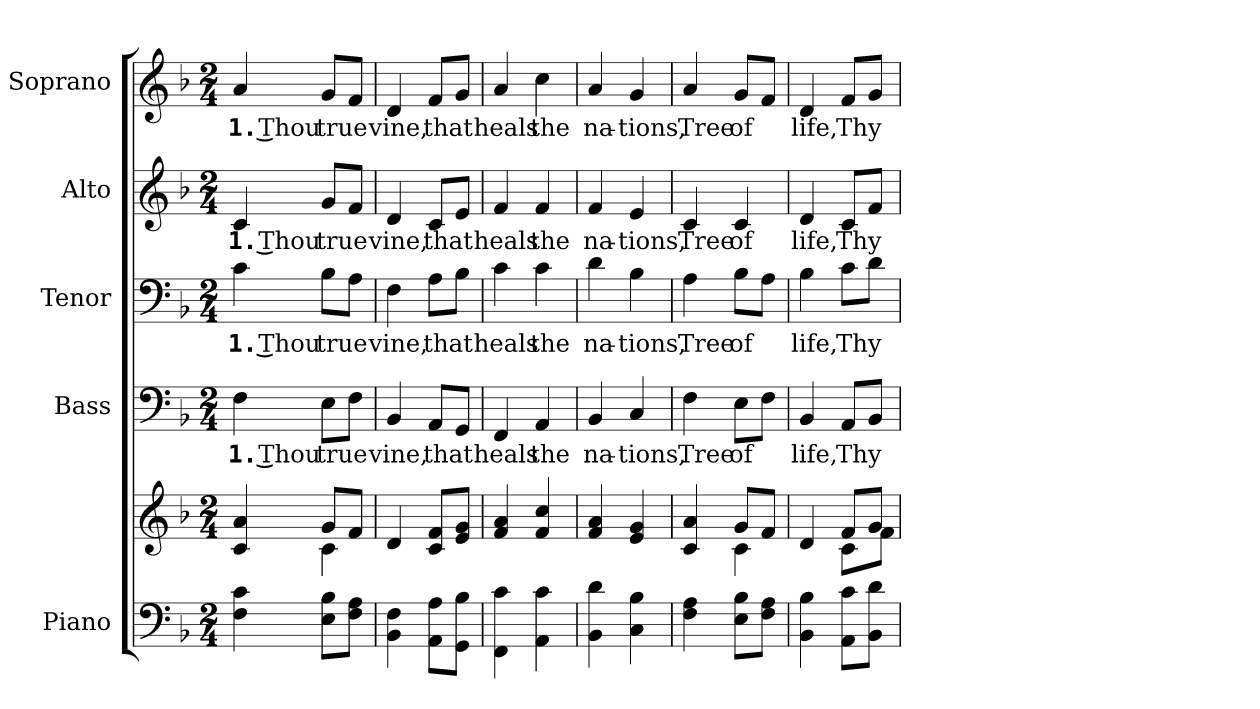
**kern	**kern	**kern	**text	**kern	**text	**kern	**text	**kern	**text
*part5	*part5	*part4	*part4	*part3	*part3	*part2	*part2	*part1	*part1
*staff6	*staff5	*staff4	*staff4	*staff3	*staff3	*staff2	*staff2	*staff1	*staff1
*I"Piano	*	*I"Bass	*	*I"Tenor	*	*I"Alto	*	*I"Soprano	*
*I'Pno.	*	*I'B.	*	*I'T.	*	*I'A.	*	*I'S.	*
!!LO:PB:g=z
*clefF4	*clefG2	*clefF4	*	*clefF4	*	*clefG2	*	*clefG2	*
*k[b-]	*k[b-]	*k[b-]	*	*k[b-]	*	*k[b-]	*	*k[b-]	*
*F:	*F:	*F:	*	*F:	*	*F:	*	*F:	*
*M2/4	*M2/4	*M2/4	*	*M2/4	*	*M2/4	*	*M2/4	*
*MM120	*MM120	*MM120	*	*MM120	*	*MM120	*	*MM120	*
=1	=1	=1	=1	=1	=1	=1	=1	=1	=1
*	*^	*	*	*	*	*	*	*	*
!	!	!	!	!LO:LY:b:color=#000000	!	!	!	!	!	!
!	!	!	!	!	!	!LO:LY:b:color=#000000	!	!	!	!
!	!	!	!	!	!	!	!	!LO:LY:b:color=#000000	!	!
!	!	!	!	!	!	!	!	!	!	!LO:LY:b:color=#000000
4Fi\ 4ci	4ci/ 4ai	4ryy	4Fi\	1. Thou	4ci\	1. Thou	4ci/	1. Thou	4ai/	1. Thou
!	!	!	!	!LO:LY:b:color=#000000	!	!	!	!	!	!
!	!	!	!	!	!	!LO:LY:b:color=#000000	!	!	!	!
!	!	!	!	!	!	!	!	!LO:LY:b:color=#000000	!	!
!	!	!	!	!	!	!	!	!	!	!LO:LY:b:color=#000000
8Ei\ 8B-iL	8gi/L	4ci\	8Ei\L	true	8B-i\L	true	8gi/L	true	8gi/L	true
8Fi\ 8AiJ	8fi/J	.	8Fi\J	.	8Ai\J	.	8fi/J	.	8fi/J	.
*	*v	*v	*	*	*	*	*	*	*	*
=2	=2	=2	=2	=2	=2	=2	=2	=2	=2
!	!	!	!LO:LY:b:color=#000000	!	!	!	!	!	!
!	!	!	!	!	!LO:LY:b:color=#000000	!	!	!	!
!	!	!	!	!	!	!	!LO:LY:b:color=#000000	!	!
!	!	!	!	!	!	!	!	!	!LO:LY:b:color=#000000
4BB-i\ 4Fi	4di/	4BB-i/	vine,	4Fi\	vine,	4di/	vine,	4di/	vine,
!	!	!	!LO:LY:b:color=#000000	!	!	!	!	!	!
!	!	!	!	!	!LO:LY:b:color=#000000	!	!	!	!
!	!	!	!	!	!	!	!LO:LY:b:color=#000000	!	!
!	!	!	!	!	!	!	!	!	!LO:LY:b:color=#000000
8AAi\ 8AiL	8ci/ 8fiL	8AAi/L	that	8Ai\L	that	8ci/L	that	8fi/L	that
8GGi\ 8B-iJ	8ei/ 8giJ	8GGi/J	.	8B-i\J	.	8ei/J	.	8gi/J	.
=3	=3	=3	=3	=3	=3	=3	=3	=3	=3
!	!	!	!LO:LY:b:color=#000000	!	!	!	!	!	!
!	!	!	!	!	!LO:LY:b:color=#000000	!	!	!	!
!	!	!	!	!	!	!	!LO:LY:b:color=#000000	!	!
!	!	!	!	!	!	!	!	!	!LO:LY:b:color=#000000
4FFi\ 4ci	4fi/ 4ai	4FFi/	heals	4ci\	heals	4fi/	heals	4ai/	heals
!	!	!	!LO:LY:b:color=#000000	!	!	!	!	!	!
!	!	!	!	!	!LO:LY:b:color=#000000	!	!	!	!
!	!	!	!	!	!	!	!LO:LY:b:color=#000000	!	!
!	!	!	!	!	!	!	!	!	!LO:LY:b:color=#000000
4AAi\ 4ci	4fi/ 4cci	4AAi/	the	4ci\	the	4fi/	the	4cci\	the
=4	=4	=4	=4	=4	=4	=4	=4	=4	=4
!	!	!	!LO:LY:b:color=#000000	!	!	!	!	!	!
!	!	!	!	!	!LO:LY:b:color=#000000	!	!	!	!
!	!	!	!	!	!	!	!LO:LY:b:color=#000000	!	!
!	!	!	!	!	!	!	!	!	!LO:LY:b:color=#000000
4BB-i\ 4di	4fi/ 4ai	4BB-i/	na-	4di\	na-	4fi/	na-	4ai/	na-
!	!	!	!LO:LY:b:color=#000000	!	!	!	!	!	!
!	!	!	!	!	!LO:LY:b:color=#000000	!	!	!	!
!	!	!	!	!	!	!	!LO:LY:b:color=#000000	!	!
!	!	!	!	!	!	!	!	!	!LO:LY:b:color=#000000
4Ci\ 4B-i	4ei/ 4gi	4Ci/	-tions,	4B-i\	-tions,	4ei/	-tions,	4gi/	-tions,
!!LO:PB:g=z
=5	=5	=5	=5	=5	=5	=5	=5	=5	=5
*	*^	*	*	*	*	*	*	*	*
!	!	!	!	!LO:LY:b:color=#000000	!	!	!	!	!	!
!	!	!	!	!	!	!LO:LY:b:color=#000000	!	!	!	!
!	!	!	!	!	!	!	!	!LO:LY:b:color=#000000	!	!
!	!	!	!	!	!	!	!	!	!	!LO:LY:b:color=#000000
4Fi\ 4Ai	4ci/ 4ai	4ryy	4Fi\	Tree	4Ai\	Tree	4ci/	Tree	4ai/	Tree
!	!	!	!	!LO:LY:b:color=#000000	!	!	!	!	!	!
!	!	!	!	!	!	!LO:LY:b:color=#000000	!	!	!	!
!	!	!	!	!	!	!	!	!LO:LY:b:color=#000000	!	!
!	!	!	!	!	!	!	!	!	!	!LO:LY:b:color=#000000
8Ei\ 8B-iL	8gi/L	4ci\	8Ei\L	of	8B-i\L	of	4ci/	of	8gi/L	of
8Fi\ 8AiJ	8fi/J	.	8Fi\J	.	8Ai\J	.	.	.	8fi/J	.
=6	=6	=6	=6	=6	=6	=6	=6	=6	=6	=6
!	!	!	!	!LO:LY:b:color=#000000	!	!	!	!	!	!
!	!	!	!	!	!	!LO:LY:b:color=#000000	!	!	!	!
!	!	!	!	!	!	!	!	!LO:LY:b:color=#000000	!	!
!	!	!	!	!	!	!	!	!	!	!LO:LY:b:color=#000000
4BB-i\ 4B-i	4di/	4ryy	4BB-i/	life,	4B-i\	life,	4di/	life,	4di/	life,
!	!	!	!	!LO:LY:b:color=#000000	!	!	!	!	!	!
!	!	!	!	!	!	!LO:LY:b:color=#000000	!	!	!	!
!	!	!	!	!	!	!	!	!LO:LY:b:color=#000000	!	!
!	!	!	!	!	!	!	!	!	!	!LO:LY:b:color=#000000
8AAi\ 8ciL	8fi/L	8ci\L	8AAi/L	Thy	8ci\L	Thy	8ci/L	Thy	8fi/L	Thy
8BB-i\ 8diJ	8gi/J	8fi\J	8BB-i/J	.	8di\J	.	8fi/J	.	8gi/J	.
*	*v	*v	*	*	*	*	*	*	*	*
=	=	=	=	=	=	=	=	=	=
*-	*-	*-	*-	*-	*-	*-	*-	*-	*-
